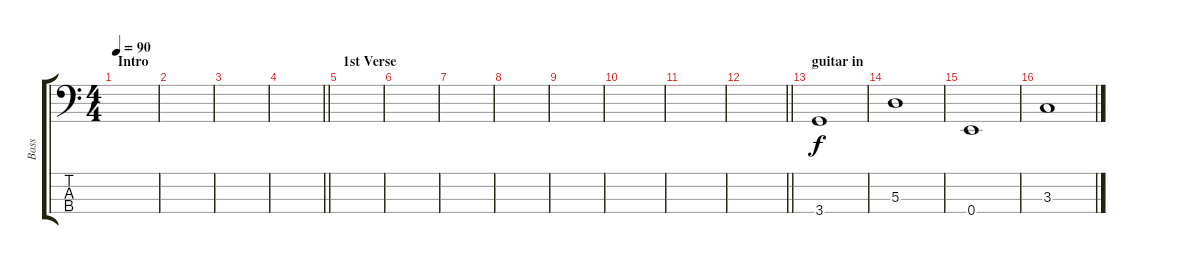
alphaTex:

\track ("Bass" "Bass") {instrument electricbassfinger}
\staff {score tabs}
\tuning (G2 D2 A1 E1) {hide}
\ts (4 4)
\section ("" "Intro")
\tempo 90
\clef f4
\ks c
|
|
|
\barLineRight lightlight
|
\section ("" "1st Verse")
|
|
|
|
|
|
|
\barLineRight lightlight
|
\section ("" "guitar in")
3.4.1 |
5.3.1 |
0.4.1 |
3.3.1
